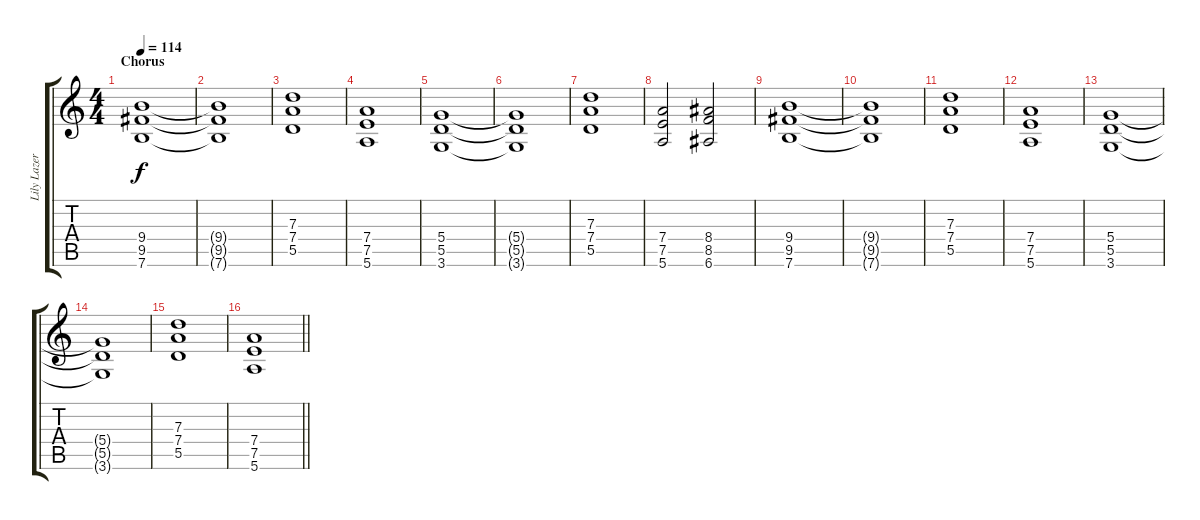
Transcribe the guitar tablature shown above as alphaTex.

\track ("Lily Lazer (Guitar)" "Lily Lazer") {instrument distortionguitar}
\staff {score tabs}
\tuning (E4 B3 G3 D3 A2 E2) {hide}
\ts (4 4)
\section ("" "Chorus")
\tempo 114
\clef g2
\ks c
(9.4 9.5 7.6).1{dy f} |
(9.4{t} 9.5{t} 7.6{t}).1 |
(7.3 7.4 5.5).1 |
(7.4 7.5 5.6).1 |
(5.4 5.5 3.6).1 |
(5.4{t} 5.5{t} 3.6{t}).1 |
(7.3 7.4 5.5).1 |
(7.4 7.5 5.6).2 (8.4 8.5 6.6).2 |
(9.4 9.5 7.6).1 |
(9.4{t} 9.5{t} 7.6{t}).1 |
(7.3 7.4 5.5).1 |
(7.4 7.5 5.6).1 |
(5.4 5.5 3.6).1 |
(5.4{t} 5.5{t} 3.6{t}).1 |
(7.3 7.4 5.5).1 |
\barLineRight lightlight
(7.4 7.5 5.6).1
